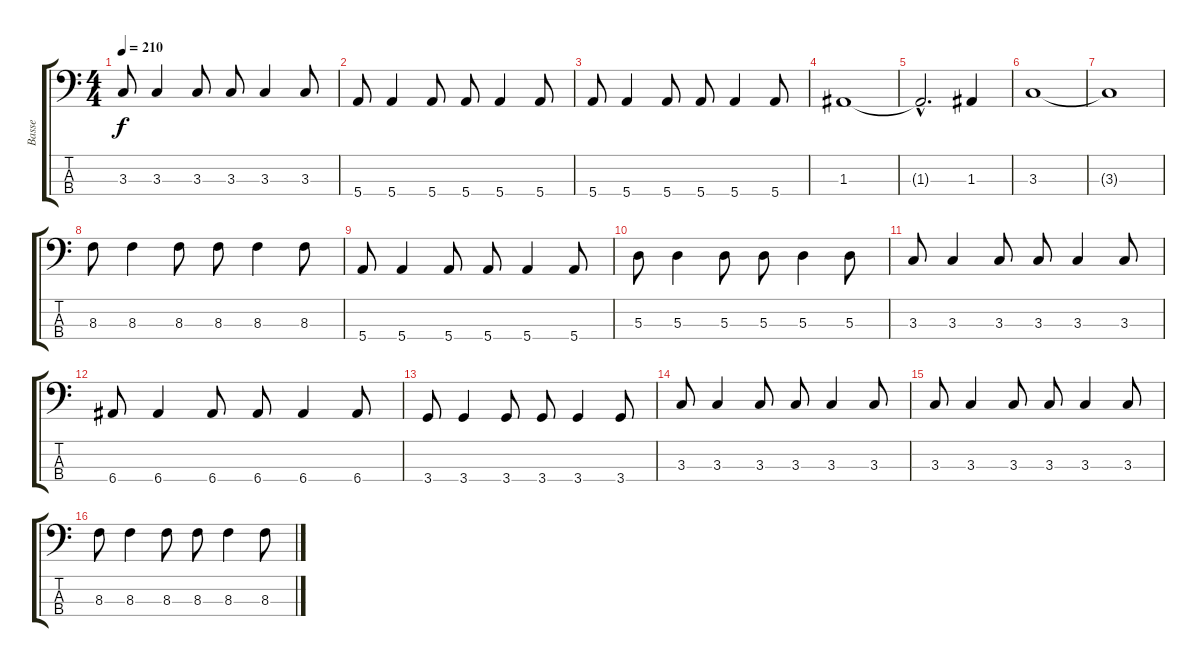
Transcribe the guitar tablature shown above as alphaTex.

\track ("Basse" "Basse") {instrument electricbasspick}
\staff {score tabs}
\tuning (G2 D2 A1 E1) {hide}
\ts (4 4)
\tempo 210
\clef f4
\ks c
3.3.8{dy f} 3.3.4 3.3.8 3.3.8 3.3.4 3.3.8 |
5.4.8 5.4.4 5.4.8 5.4.8 5.4.4 5.4.8 |
5.4.8 5.4.4 5.4.8 5.4.8 5.4.4 5.4.8 |
1.3.1 |
1.3{hac t}.2{d} 1.3.4 |
3.3.1 |
3.3{t}.1 |
8.3.8 8.3.4 8.3.8 8.3.8 8.3.4 8.3.8 |
5.4.8 5.4.4 5.4.8 5.4.8 5.4.4 5.4.8 |
5.3.8 5.3.4 5.3.8 5.3.8 5.3.4 5.3.8 |
3.3.8 3.3.4 3.3.8 3.3.8 3.3.4 3.3.8 |
6.4.8 6.4.4 6.4.8 6.4.8 6.4.4 6.4.8 |
3.4.8 3.4.4 3.4.8 3.4.8 3.4.4 3.4.8 |
3.3.8 3.3.4 3.3.8 3.3.8 3.3.4 3.3.8 |
3.3.8 3.3.4 3.3.8 3.3.8 3.3.4 3.3.8 |
8.3.8 8.3.4 8.3.8 8.3.8 8.3.4 8.3.8
